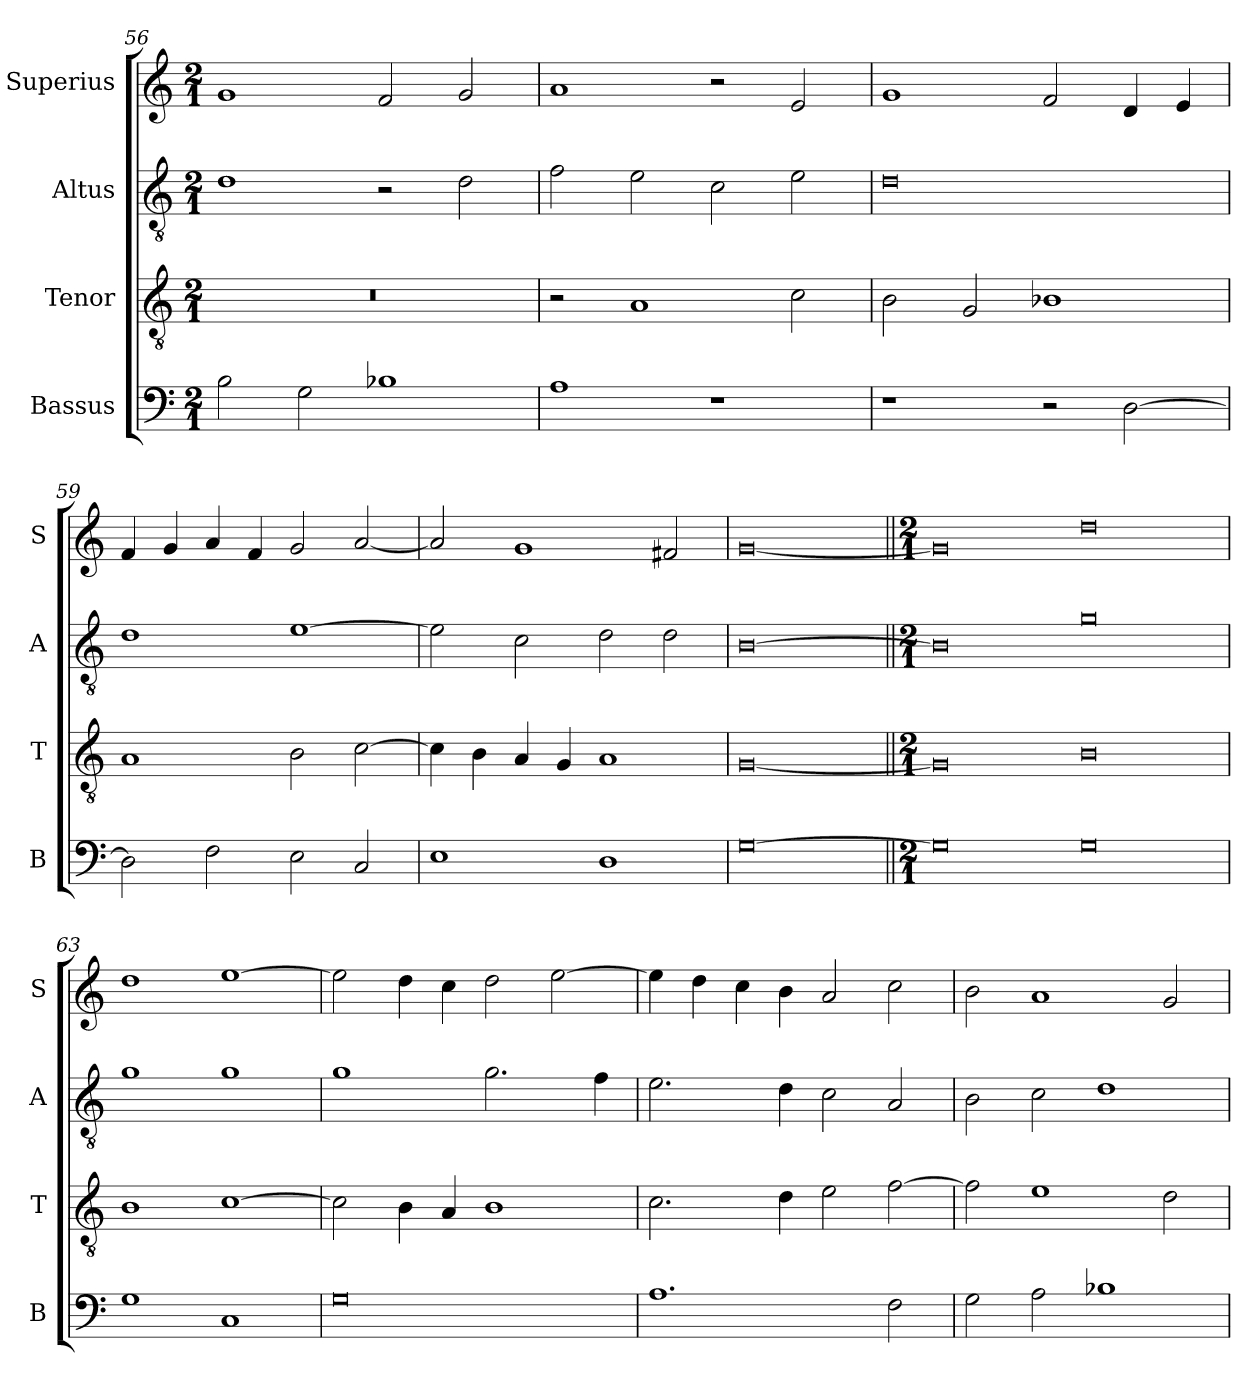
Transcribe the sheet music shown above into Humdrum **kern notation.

**kern	**kern	**kern	**kern
*part4	*part3	*part2	*part1
*staff4	*staff3	*staff2	*staff1
*I"Bassus	*I"Tenor	*I"Altus	*I"Superius
*I'B	*I'T	*I'A	*I'S
*clefF4	*clefGv2	*clefGv2	*clefG2
*k[]	*k[]	*k[]	*k[]
*C:	*C:	*C:	*C:
*M2/1	*M2/1	*M2/1	*M2/1
=56	=56	=56	=56
2B	0r	1d	1g
2G	.	.	.
1B-X	.	2r	2f
.	.	2d	2g
=57	=57	=57	=57
1A	2r	2f	1a
.	1A	2e	.
1r	.	2c	2r
.	2c	2e	2e
=58	=58	=58	=58
1r	2B	0d	1g
.	2G	.	.
2r	1B-X	.	2f
[2D	.	.	4d
.	.	.	4e
=59	=59	=59	=59
2D]	1A	1d	4f
.	.	.	4g
2F	.	.	4a
.	.	.	4f
2E	2B	[1e	2g
2C	[2c	.	[2a
=60	=60	=60	=60
1E	4c]	2e]	2a]
.	4B	.	.
.	4A	2c	1g
.	4G	.	.
1D	1A	2d	.
.	.	2d	2f#X
=61	=61	=61	=61
[0G	[0G	[0B	[0g
=62||	=62||	=62||	=62||
*M2/1	*M2/1	*M2/1	*M2/1
0G]	0G]	0B]	0g]
0G	0B	0g	0dd
=63	=63	=63	=63
1G	1B	1g	1dd
1C	[1c	1g	[1ee
=64	=64	=64	=64
0G	2c]	1g	2ee]
.	4B	.	4dd
.	4A	.	4cc
.	1B	2.g	2dd
.	.	.	[2ee
.	.	4f	.
=65	=65	=65	=65
1.A	2.c	2.e	4ee]
.	.	.	4dd
.	.	.	4cc
.	4d	4d	4b
.	2e	2c	2a
2F	[2f	2A	2cc
=66	=66	=66	=66
2G	2f]	2B	2b
2A	1e	2c	1a
1B-X	.	1d	.
.	2d	.	2g
=	=	=	=
*-	*-	*-	*-
